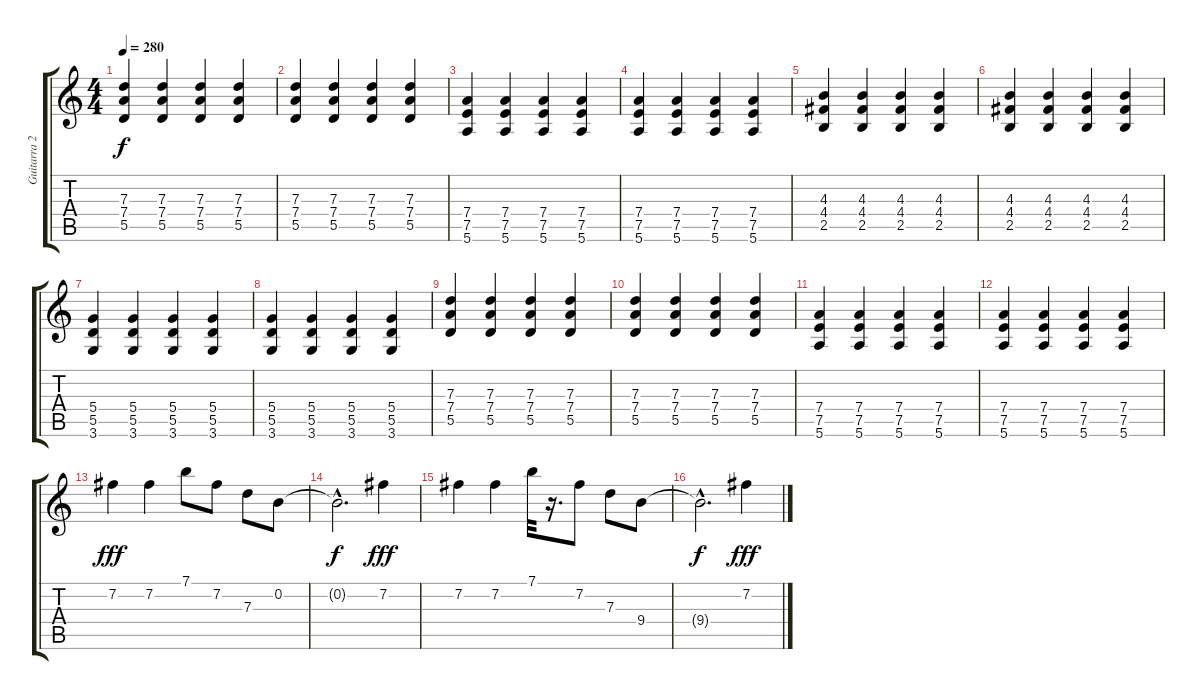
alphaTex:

\track ("Guitarra 2 - Erik" "Guitarra 2") {instrument distortionguitar}
\staff {score tabs}
\tuning (E4 B3 G3 D3 A2 E2) {hide}
\ts (4 4)
\tempo 280
\clef g2
\ks c
(7.3 7.4 5.5).4{dy f} (7.3 7.4 5.5).4 (7.3 7.4 5.5).4 (7.3 7.4 5.5).4 |
(7.3 7.4 5.5).4 (7.3 7.4 5.5).4 (7.3 7.4 5.5).4 (7.3 7.4 5.5).4 |
(7.4 7.5 5.6).4 (7.4 7.5 5.6).4 (7.4 7.5 5.6).4 (7.4 7.5 5.6).4 |
(7.4 7.5 5.6).4 (7.4 7.5 5.6).4 (7.4 7.5 5.6).4 (7.4 7.5 5.6).4 |
(4.3 4.4 2.5).4 (4.3 4.4 2.5).4 (4.3 4.4 2.5).4 (4.3 4.4 2.5).4 |
(4.3 4.4 2.5).4 (4.3 4.4 2.5).4 (4.3 4.4 2.5).4 (4.3 4.4 2.5).4 |
(5.4 5.5 3.6).4 (5.4 5.5 3.6).4 (5.4 5.5 3.6).4 (5.4 5.5 3.6).4 |
(5.4 5.5 3.6).4 (5.4 5.5 3.6).4 (5.4 5.5 3.6).4 (5.4 5.5 3.6).4 |
(7.3 7.4 5.5).4 (7.3 7.4 5.5).4 (7.3 7.4 5.5).4 (7.3 7.4 5.5).4 |
(7.3 7.4 5.5).4 (7.3 7.4 5.5).4 (7.3 7.4 5.5).4 (7.3 7.4 5.5).4 |
(7.4 7.5 5.6).4 (7.4 7.5 5.6).4 (7.4 7.5 5.6).4 (7.4 7.5 5.6).4 |
(7.4 7.5 5.6).4 (7.4 7.5 5.6).4 (7.4 7.5 5.6).4 (7.4 7.5 5.6).4 |
7.2.4{dy fff} 7.2.4 7.1.8 7.2.8 7.3.8 0.2.8 |
0.2{hac t}.2{d dy f} 7.2.4{dy fff} |
7.2.4 7.2.4 7.1.32 r.16{d} 7.2.8 7.3.8 9.4.8 |
9.4{hac t}.2{d dy f} 7.2.4{dy fff}
